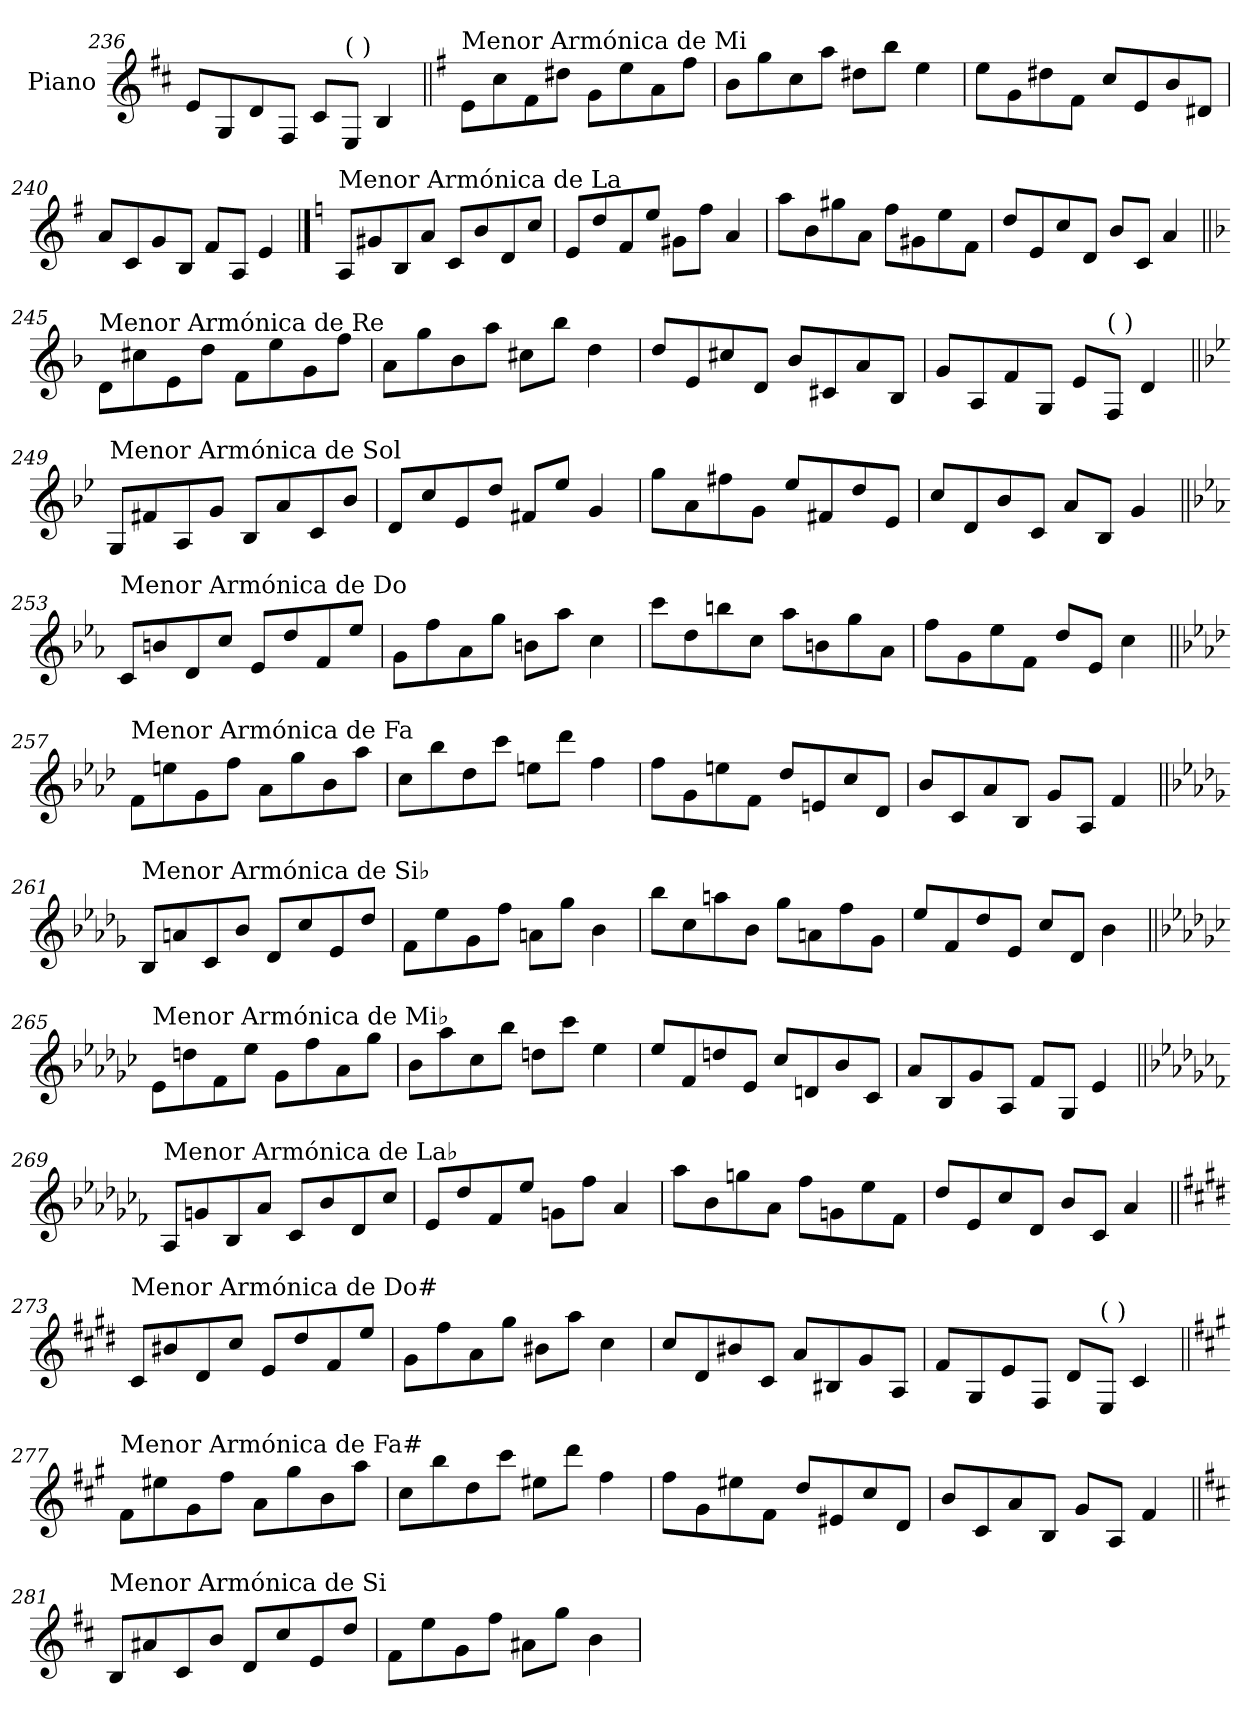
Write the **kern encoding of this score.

**kern
*part1
*staff1
*I"Piano
*I'Pno.
*clefG2
*k[f#c#]
=236
8e/L
8G/
8d/
8F#/J
8c#/L
!LO:TX:a:t=(    )
8E/J
4B/
!!LO:LB:g=z
=237||
*k[f#]
!LO:TX:a:t=Menor Armónica de Mi
8e\L
8cc\
8f#\
8dd#X\J
8g\L
8ee\
8a\
8ff#\J
=238
8b\L
8gg\
8cc\
8aa\J
8dd#X\L
8bb\J
4ee\
=239
8ee\L
8g\
8dd#X\
8f#\J
8cc/L
8e/
8b/
8d#X/J
=240
8a/L
8c/
8g/
8B/J
8f#/L
8A/J
4e/
!!LO:PB:g=z
==241
*k[]
!LO:TX:a:t=Menor Armónica de La
8A/L
8g#X/
8B/
8a/J
8c/L
8b/
8d/
8cc/J
=242
8e/L
8dd/
8f/
8ee/J
8g#X\L
8ff\J
4a/
=243
8aa\L
8b\
8gg#X\
8a\J
8ff\L
8g#X\
8ee\
8f\J
=244
8dd/L
8e/
8cc/
8d/J
8b/L
8c/J
4a/
!!LO:LB:g=z
=245||
*k[b-]
!LO:TX:a:t=Menor Armónica de Re
8d\L
8cc#X\
8e\
8dd\J
8f\L
8ee\
8g\
8ff\J
=246
8a\L
8gg\
8b-\
8aa\J
8cc#X\L
8bb-\J
4dd\
=247
8dd/L
8e/
8cc#X/
8d/J
8b-/L
8c#X/
8a/
8B-/J
=248
8g/L
8A/
8f/
8G/J
8e/L
!LO:TX:a:t=(    )
8F/J
4d/
!!LO:LB:g=z
=249||
*k[b-e-]
!LO:TX:a:t=Menor Armónica de Sol
8G/L
8f#X/
8A/
8g/J
8B-/L
8a/
8c/
8b-/J
=250
8d/L
8cc/
8e-/
8dd/J
8f#X/L
8ee-/J
4g/
=251
8gg\L
8a\
8ff#X\
8g\J
8ee-/L
8f#X/
8dd/
8e-/J
=252
8cc/L
8d/
8b-/
8c/J
8a/L
8B-/J
4g/
!!LO:LB:g=z
=253||
*k[b-e-a-]
!LO:TX:a:t=Menor Armónica de Do
8c/L
8bn/
8d/
8cc/J
8e-/L
8dd/
8f/
8ee-/J
=254
8g\L
8ff\
8a-\
8gg\J
8bn\L
8aa-\J
4cc\
=255
8ccc\L
8dd\
8bbn\
8cc\J
8aa-\L
8bn\
8gg\
8a-\J
=256
8ff\L
8g\
8ee-\
8f\J
8dd/L
8e-/J
4cc\
!!LO:LB:g=z
=257||
*k[b-e-a-d-]
!LO:TX:a:t=Menor Armónica de Fa
8f\L
8een\
8g\
8ff\J
8a-\L
8gg\
8b-\
8aa-\J
=258
8cc\L
8bb-\
8dd-\
8ccc\J
8een\L
8ddd-\J
4ff\
=259
8ff\L
8g\
8een\
8f\J
8dd-/L
8en/
8cc/
8d-/J
=260
8b-/L
8c/
8a-/
8B-/J
8g/L
8A-/J
4f/
!!LO:LB:g=z
=261||
*k[b-e-a-d-g-]
!LO:TX:a:t=Menor Armónica de Si♭
8B-/L
8an/
8c/
8b-/J
8d-/L
8cc/
8e-/
8dd-/J
=262
8f\L
8ee-\
8g-\
8ff\J
8an\L
8gg-\J
4b-\
=263
8bb-\L
8cc\
8aan\
8b-\J
8gg-\L
8an\
8ff\
8g-\J
=264
8ee-/L
8f/
8dd-/
8e-/J
8cc/L
8d-/J
4b-\
!!LO:PB:g=z
=265||
*k[b-e-a-d-g-c-]
!LO:TX:a:t=Menor Armónica de Mi♭
8e-\L
8ddn\
8f\
8ee-\J
8g-\L
8ff\
8a-\
8gg-\J
=266
8b-\L
8aa-\
8cc-\
8bb-\J
8ddn\L
8ccc-\J
4ee-\
=267
8ee-/L
8f/
8ddn/
8e-/J
8cc-/L
8dn/
8b-/
8c-/J
=268
8a-/L
8B-/
8g-/
8A-/J
8f/L
8G-/J
4e-/
!!LO:LB:g=z
=269||
*k[b-e-a-d-g-c-f-]
!LO:TX:a:t=Menor Armónica de La♭
8A-/L
8gn/
8B-/
8a-/J
8c-/L
8b-/
8d-/
8cc-/J
=270
8e-/L
8dd-/
8f-/
8ee-/J
8gn\L
8ff-\J
4a-/
=271
8aa-\L
8b-\
8ggn\
8a-\J
8ff-\L
8gn\
8ee-\
8f-\J
=272
8dd-/L
8e-/
8cc-/
8d-/J
8b-/L
8c-/J
4a-/
!!LO:LB:g=z
=273||
*k[f#c#g#d#]
!LO:TX:a:t=Menor Armónica de Do#
8c#/L
8b#X/
8d#/
8cc#/J
8e/L
8dd#/
8f#/
8ee/J
=274
8g#\L
8ff#\
8a\
8gg#\J
8b#X\L
8aa\J
4cc#\
=275
8cc#/L
8d#/
8b#X/
8c#/J
8a/L
8B#X/
8g#/
8A/J
=276
8f#/L
8G#/
8e/
8F#/J
8d#/L
!LO:TX:a:t=(    )
8E/J
4c#/
!!LO:LB:g=z
=277||
*k[f#c#g#]
!LO:TX:a:t=Menor Armónica de Fa#
8f#\L
8ee#X\
8g#\
8ff#\J
8a\L
8gg#\
8b\
8aa\J
=278
8cc#\L
8bb\
8dd\
8ccc#\J
8ee#X\L
8ddd\J
4ff#\
=279
8ff#\L
8g#\
8ee#X\
8f#\J
8dd/L
8e#X/
8cc#/
8d/J
=280
8b/L
8c#/
8a/
8B/J
8g#/L
8A/J
4f#/
!!LO:LB:g=z
=281||
*k[f#c#]
!LO:TX:a:t=Menor Armónica de Si
8B/L
8a#X/
8c#/
8b/J
8d/L
8cc#/
8e/
8dd/J
=282
8f#\L
8ee\
8g\
8ff#\J
8a#X\L
8gg\J
4b\
=
*-
